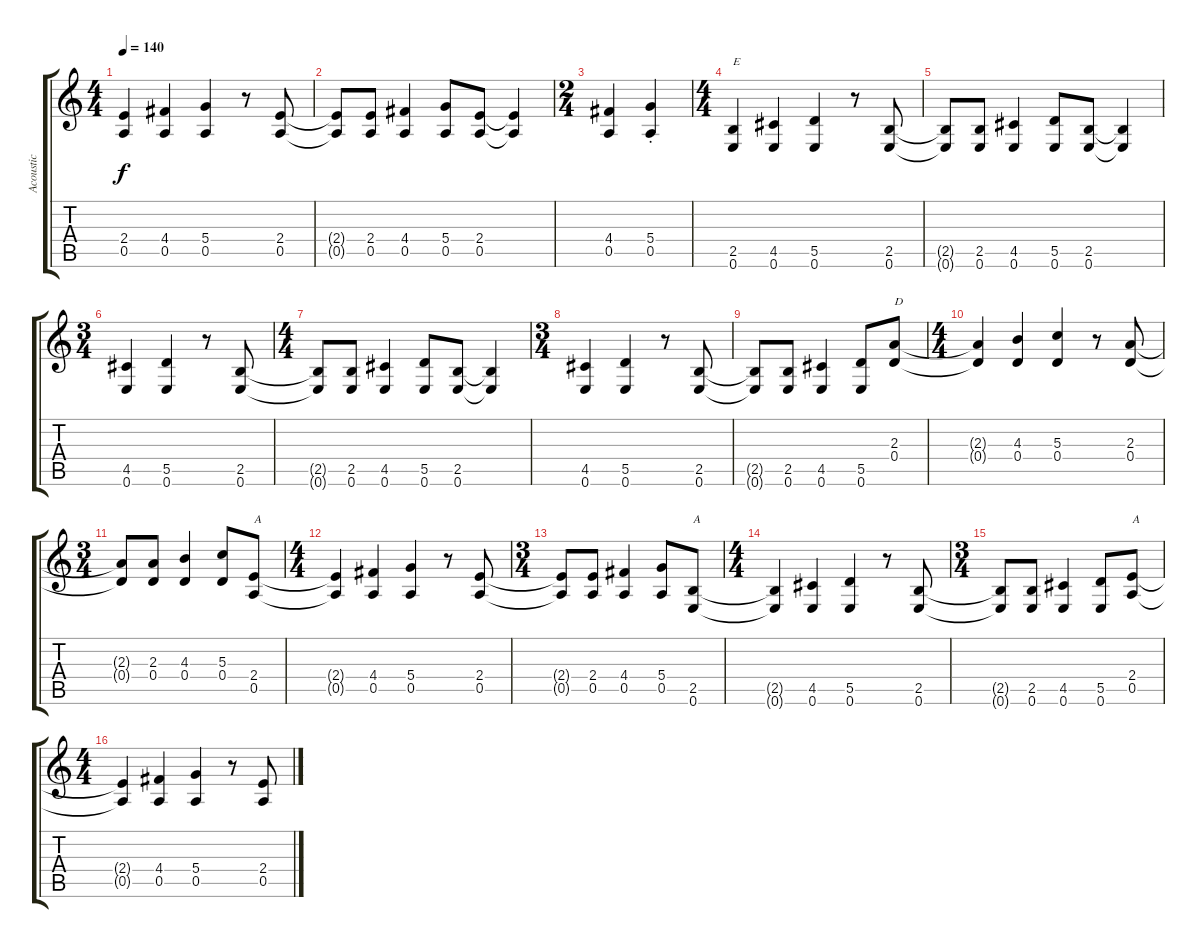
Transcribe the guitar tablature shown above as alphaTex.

\track ("Acoustic" "Acoustic") {instrument acousticguitarsteel}
\staff {score tabs}
\tuning (E4 B3 G3 D3 A2 E2) {hide}
\ts (4 4)
\tempo 140
\clef g2
\ks c
(2.4 0.5).4{dy f} (4.4 0.5).4 (5.4 0.5).4 r.8 (2.4 0.5).8 |
(2.4{t} 0.5{t}).8 (2.4 0.5).8 (4.4 0.5).4 (5.4 0.5).8 (2.4 0.5).8 (2.4{t} 0.5{t}).4 |
\ts (2 4)
(4.4 0.5).4 (5.4{st} 0.5{st}).4 |
\ts (4 4)
(2.5 0.6).4{txt "E"} (4.5 0.6).4 (5.5 0.6).4 r.8 (2.5 0.6).8 |
(2.5{t} 0.6{t}).8 (2.5 0.6).8 (4.5 0.6).4 (5.5 0.6).8 (2.5 0.6).8 (2.5{t} 0.6{t}).4 |
\ts (3 4)
(4.5 0.6).4 (5.5 0.6).4 r.8 (2.5 0.6).8 |
\ts (4 4)
(2.5{t} 0.6{t}).8 (2.5 0.6).8 (4.5 0.6).4 (5.5 0.6).8 (2.5 0.6).8 (2.5{t} 0.6{t}).4 |
\ts (3 4)
(4.5 0.6).4 (5.5 0.6).4 r.8 (2.5 0.6).8 |
(2.5{t} 0.6{t}).8 (2.5 0.6).8 (4.5 0.6).4 (5.5 0.6).8 (2.3 0.4).8{txt "D"} |
\ts (4 4)
(2.3{t} 0.4{t}).4 (4.3 0.4).4 (5.3 0.4).4 r.8 (2.3 0.4).8 |
\ts (3 4)
(2.3{t} 0.4{t}).8 (2.3 0.4).8 (4.3 0.4).4 (5.3 0.4).8 (2.4 0.5).8{txt "A"} |
\ts (4 4)
(2.4{t} 0.5{t}).4 (4.4 0.5).4 (5.4 0.5).4 r.8 (2.4 0.5).8 |
\ts (3 4)
(2.4{t} 0.5{t}).8 (2.4 0.5).8 (4.4 0.5).4 (5.4 0.5).8 (2.5 0.6).8{txt "A"} |
\ts (4 4)
(2.5{t} 0.6{t}).4 (4.5 0.6).4 (5.5 0.6).4 r.8 (2.5 0.6).8 |
\ts (3 4)
(2.5{t} 0.6{t}).8 (2.5 0.6).8 (4.5 0.6).4 (5.5 0.6).8 (2.4 0.5).8{txt "A"} |
\ts (4 4)
(2.4{t} 0.5{t}).4 (4.4 0.5).4 (5.4 0.5).4 r.8 (2.4 0.5).8
